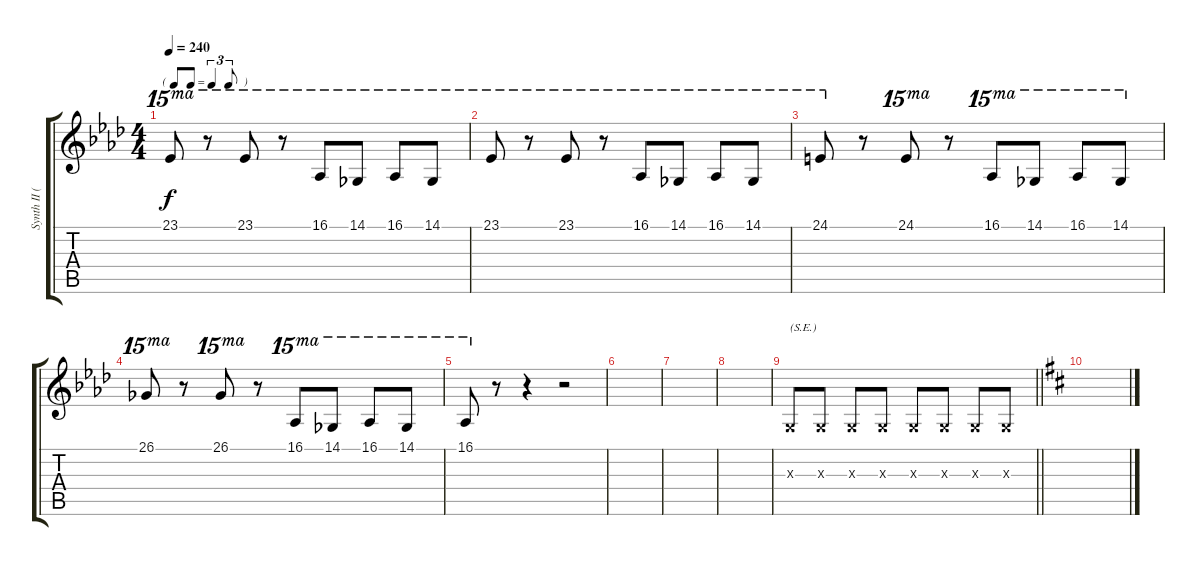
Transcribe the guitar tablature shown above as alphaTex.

\track ("Synth II (Kotobuki Tsumugi)" "Synth II (") {instrument lead5charang}
\staff {score tabs}
\tuning (E4 B3 G3 D3 A2 E2) {hide}
\ts (4 4)
\tf triplet8th
\tempo 240
\clef g2
\ks ab
23.1.8{ot 15ma dy f} r.8{ot 15ma} 23.1.8{ot 15ma} r.8{ot 15ma} 16.1.8{ot 15ma} 14.1.8{ot 15ma} 16.1.8{ot 15ma} 14.1.8{ot 15ma} |
23.1.8{ot 15ma} r.8{ot 15ma} 23.1.8{ot 15ma} r.8{ot 15ma} 16.1.8{ot 15ma} 14.1.8{ot 15ma} 16.1.8{ot 15ma} 14.1.8{ot 15ma} |
24.1.8{ot 15ma} r.8 24.1.8{ot 15ma} r.8 16.1.8{ot 15ma} 14.1.8{ot 15ma} 16.1.8{ot 15ma} 14.1.8{ot 15ma} |
26.1.8{ot 15ma} r.8 26.1.8{ot 15ma} r.8 16.1.8{ot 15ma} 14.1.8{ot 15ma} 16.1.8{ot 15ma} 14.1.8{ot 15ma} |
16.1.8{ot 15ma} r.8 r.4 r.2 |
|
|
|
\barLineRight lightlight
0.3{x}.8{txt "(S.E.)" instrument guitarfretnoise} 0.3{x}.8 0.3{x}.8 0.3{x}.8 0.3{x}.8 0.3{x}.8 0.3{x}.8 0.3{x}.8 |
\ks d
